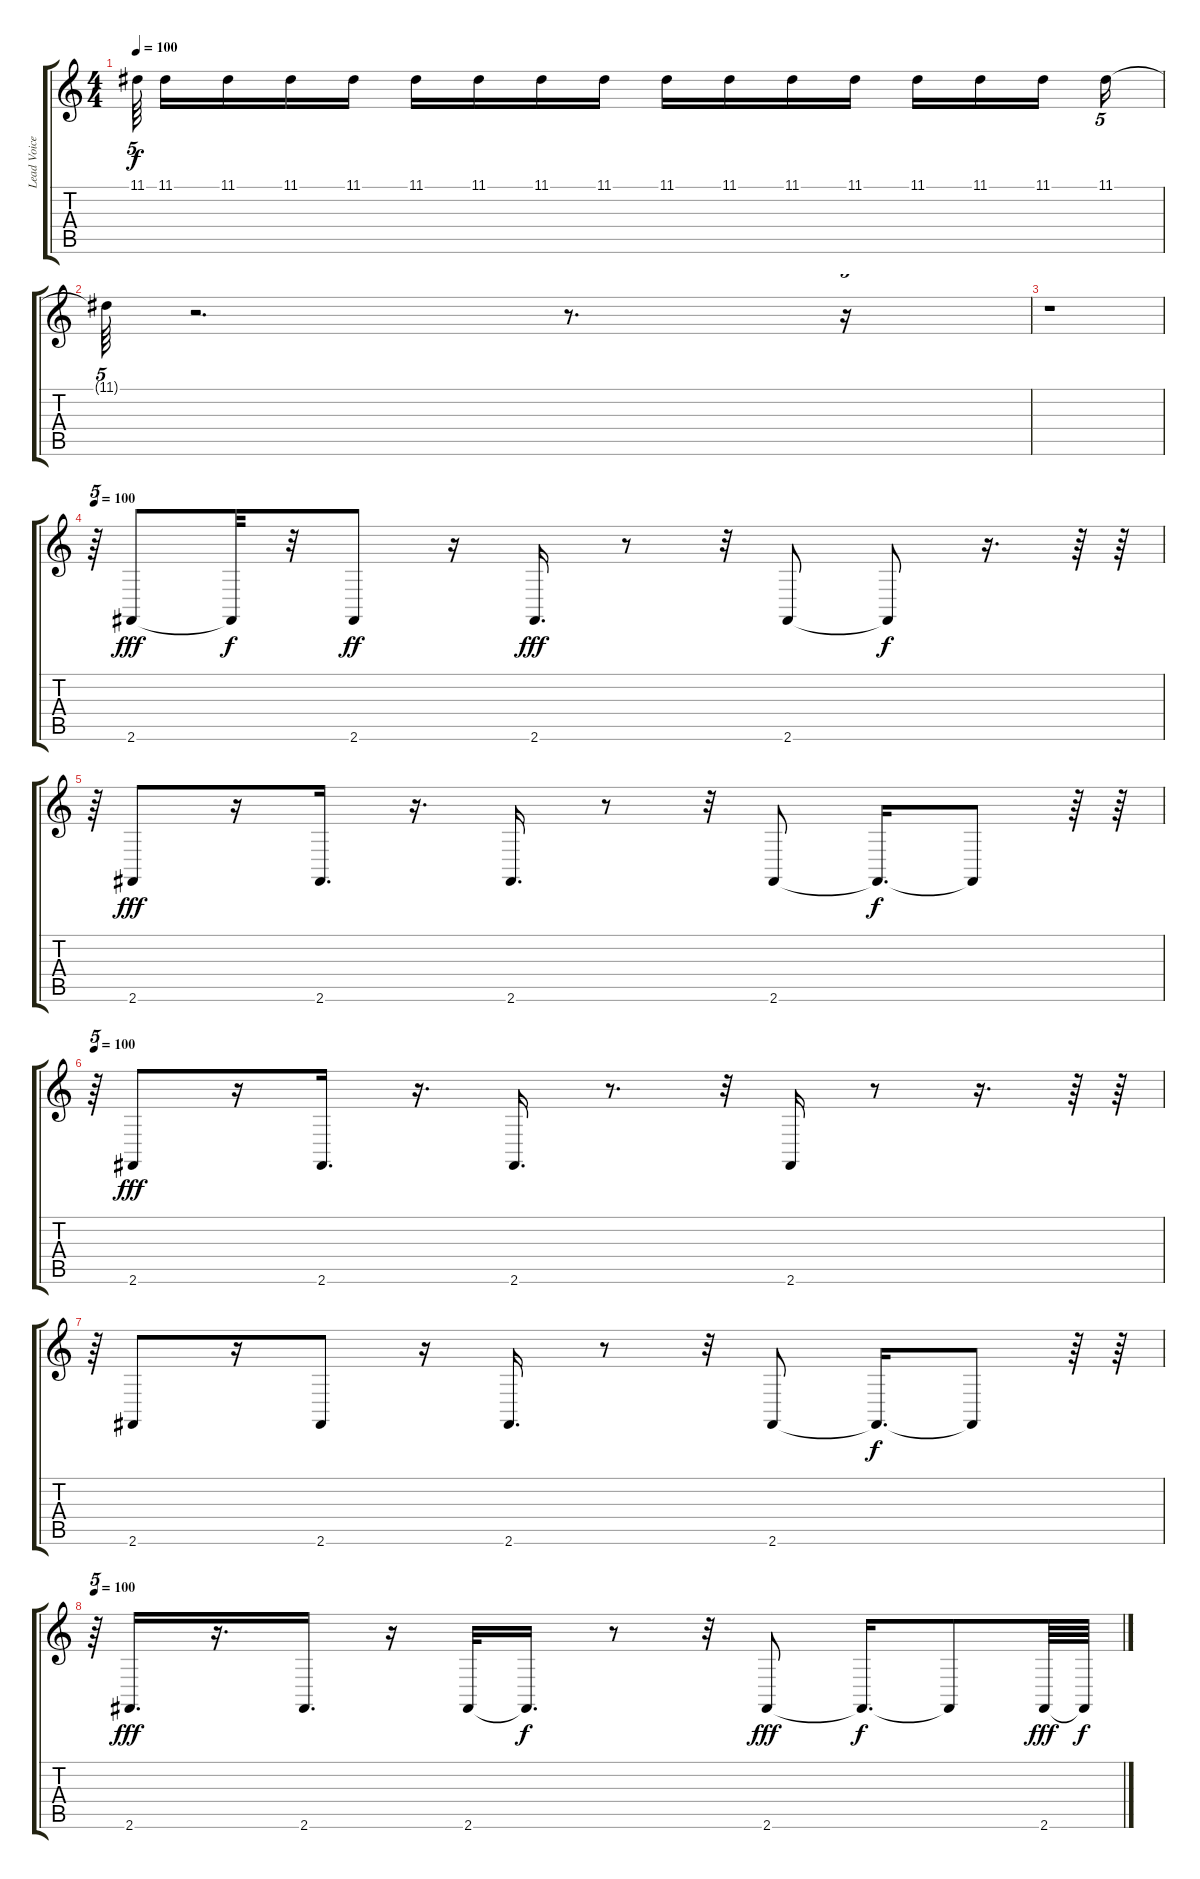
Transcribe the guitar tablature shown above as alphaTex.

\track ("Lead Voice 2" "Lead Voice") {instrument lead6voice}
\staff {score tabs}
\tuning (E4 B3 G3 D3 A2 E2) {hide}
\ts (4 4)
\tempo 100
\clef g2
\ks c
11.1{t}.64{tu (5 4) dy f beam splitsecondary} 11.1.16 11.1.16 11.1.16 11.1.16 11.1.16 11.1.16 11.1.16 11.1.16 11.1.16 11.1.16 11.1.16 11.1.16 11.1.16 11.1.16 11.1.16{beam splitsecondary} 11.1.16{tu (5 4)} |
11.1{t}.64{tu (5 4)} r.2{d} r.8{d} r.16{tu (5 4)} |
r.1 |
\tempo 100
r.64{tu (5 4)} 2.6.8{dy fff} 2.6{t}.32{dy f} r.32 2.6.8{dy ff} r.16 2.6.16{d dy fff} r.8 r.32 2.6.8 2.6{t}.8{dy f} r.16{d} r.64 r.64 |
r.64{tu (5 4)} 2.6.8{dy fff} r.16 2.6.16{d} r.16{d} 2.6.16{d} r.8 r.32 2.6.8 2.6{t}.16{d dy f} 2.6{t}.8 r.64 r.64 |
\tempo 100
r.64{tu (5 4)} 2.6.8{dy fff} r.16 2.6.16{d} r.16{d} 2.6.16{d} r.8{d} r.32 2.6.16 r.8 r.16{d} r.64 r.64 |
r.64{tu (5 4)} 2.6.8 r.16 2.6.8 r.16 2.6.16{d} r.8 r.32 2.6.8 2.6{t}.16{d dy f} 2.6{t}.8 r.64 r.64 |
\tempo 100
r.64{tu (5 4)} 2.6.16{d dy fff} r.16{d} 2.6.16{d} r.16 2.6.32 2.6{t}.16{d dy f} r.8 r.32 2.6.8{dy fff} 2.6{t}.16{d dy f} 2.6{t}.8 2.6.64{dy fff} 2.6{t}.64{dy f}
